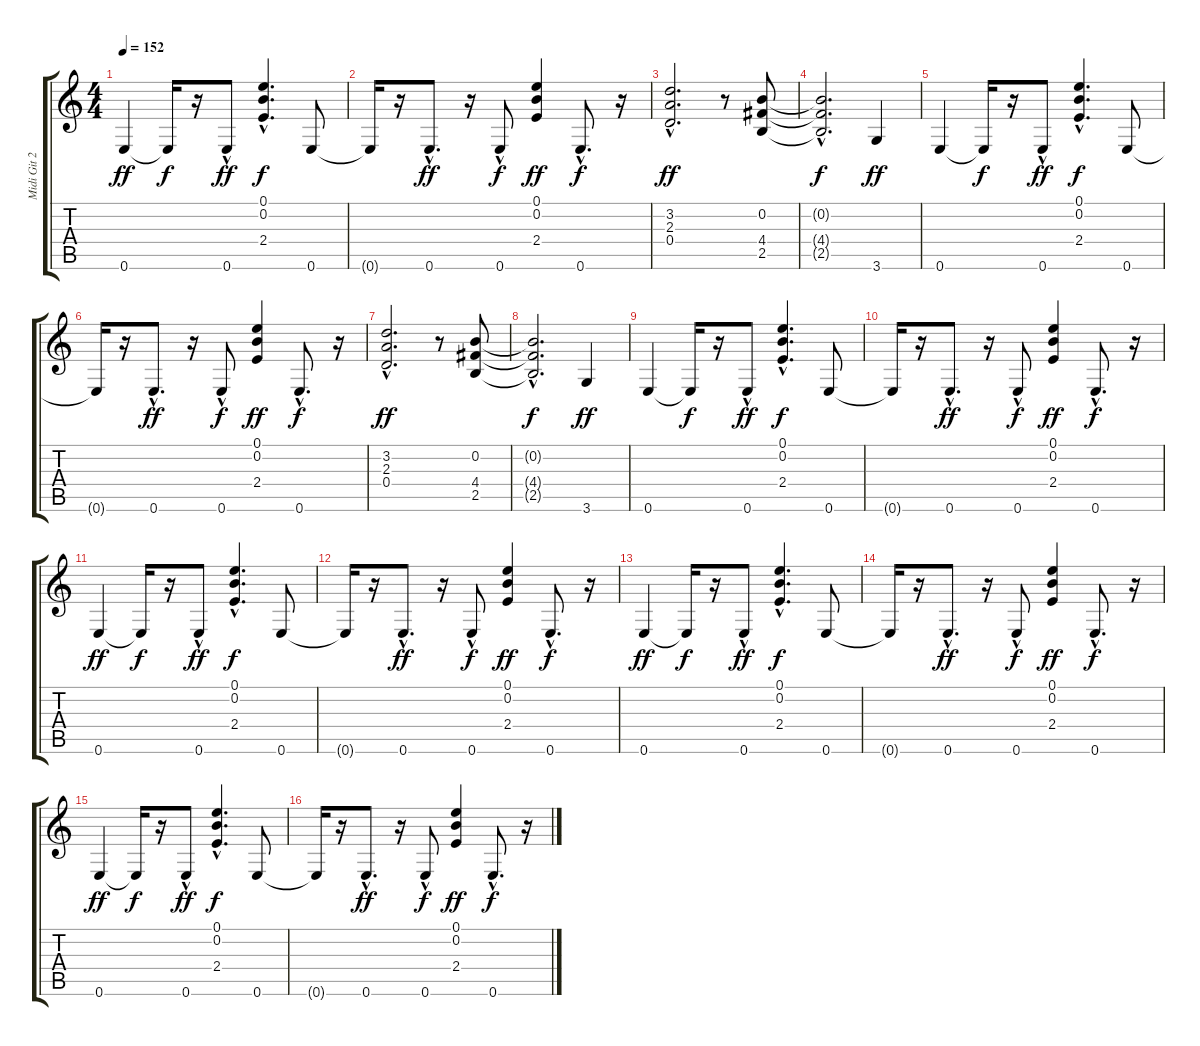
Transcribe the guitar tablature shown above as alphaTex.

\track ("Midi Git 2" "Midi Git 2") {instrument distortionguitar}
\staff {score tabs}
\tuning (E4 B3 G3 D3 A2 E2) {hide}
\ts (4 4)
\tempo 152
\clef g2
\ks c
0.6.4{dy ff} 0.6{t}.16{dy f} r.16 0.6{hac}.8{dy ff} (0.1{hac} 0.2{hac} 2.4{hac}).4{d dy f} 0.6.8 |
0.6{t}.16 r.16 0.6{hac}.8{d dy ff} r.16 0.6{hac}.8{dy f} (0.1 0.2 2.4).4{dy ff} 0.6{hac}.8{d dy f} r.16 |
(3.2{hac} 2.3{hac} 0.4{hac}).2{d dy ff} r.8 (0.2 4.4 2.5).8 |
(0.2{hac t} 4.4{hac t} 2.5{hac t}).2{d dy f} 3.6.4{dy ff} |
0.6.4 0.6{t}.16{dy f} r.16 0.6{hac}.8{dy ff} (0.1{hac} 0.2{hac} 2.4{hac}).4{d dy f} 0.6.8 |
0.6{t}.16 r.16 0.6{hac}.8{d dy ff} r.16 0.6{hac}.8{dy f} (0.1 0.2 2.4).4{dy ff} 0.6{hac}.8{d dy f} r.16 |
(3.2{hac} 2.3{hac} 0.4{hac}).2{d dy ff} r.8 (0.2 4.4 2.5).8 |
(0.2{hac t} 4.4{hac t} 2.5{hac t}).2{d dy f} 3.6.4{dy ff} |
0.6.4 0.6{t}.16{dy f} r.16 0.6{hac}.8{dy ff} (0.1{hac} 0.2{hac} 2.4{hac}).4{d dy f} 0.6.8 |
0.6{t}.16 r.16 0.6{hac}.8{d dy ff} r.16 0.6{hac}.8{dy f} (0.1 0.2 2.4).4{dy ff} 0.6{hac}.8{d dy f} r.16 |
0.6.4{dy ff} 0.6{t}.16{dy f} r.16 0.6{hac}.8{dy ff} (0.1{hac} 0.2{hac} 2.4{hac}).4{d dy f} 0.6.8 |
0.6{t}.16 r.16 0.6{hac}.8{d dy ff} r.16 0.6{hac}.8{dy f} (0.1 0.2 2.4).4{dy ff} 0.6{hac}.8{d dy f} r.16 |
0.6.4{dy ff} 0.6{t}.16{dy f} r.16 0.6{hac}.8{dy ff} (0.1{hac} 0.2{hac} 2.4{hac}).4{d dy f} 0.6.8 |
0.6{t}.16 r.16 0.6{hac}.8{d dy ff} r.16 0.6{hac}.8{dy f} (0.1 0.2 2.4).4{dy ff} 0.6{hac}.8{d dy f} r.16 |
0.6.4{dy ff} 0.6{t}.16{dy f} r.16 0.6{hac}.8{dy ff} (0.1{hac} 0.2{hac} 2.4{hac}).4{d dy f} 0.6.8 |
0.6{t}.16 r.16 0.6{hac}.8{d dy ff} r.16 0.6{hac}.8{dy f} (0.1 0.2 2.4).4{dy ff} 0.6{hac}.8{d dy f} r.16
